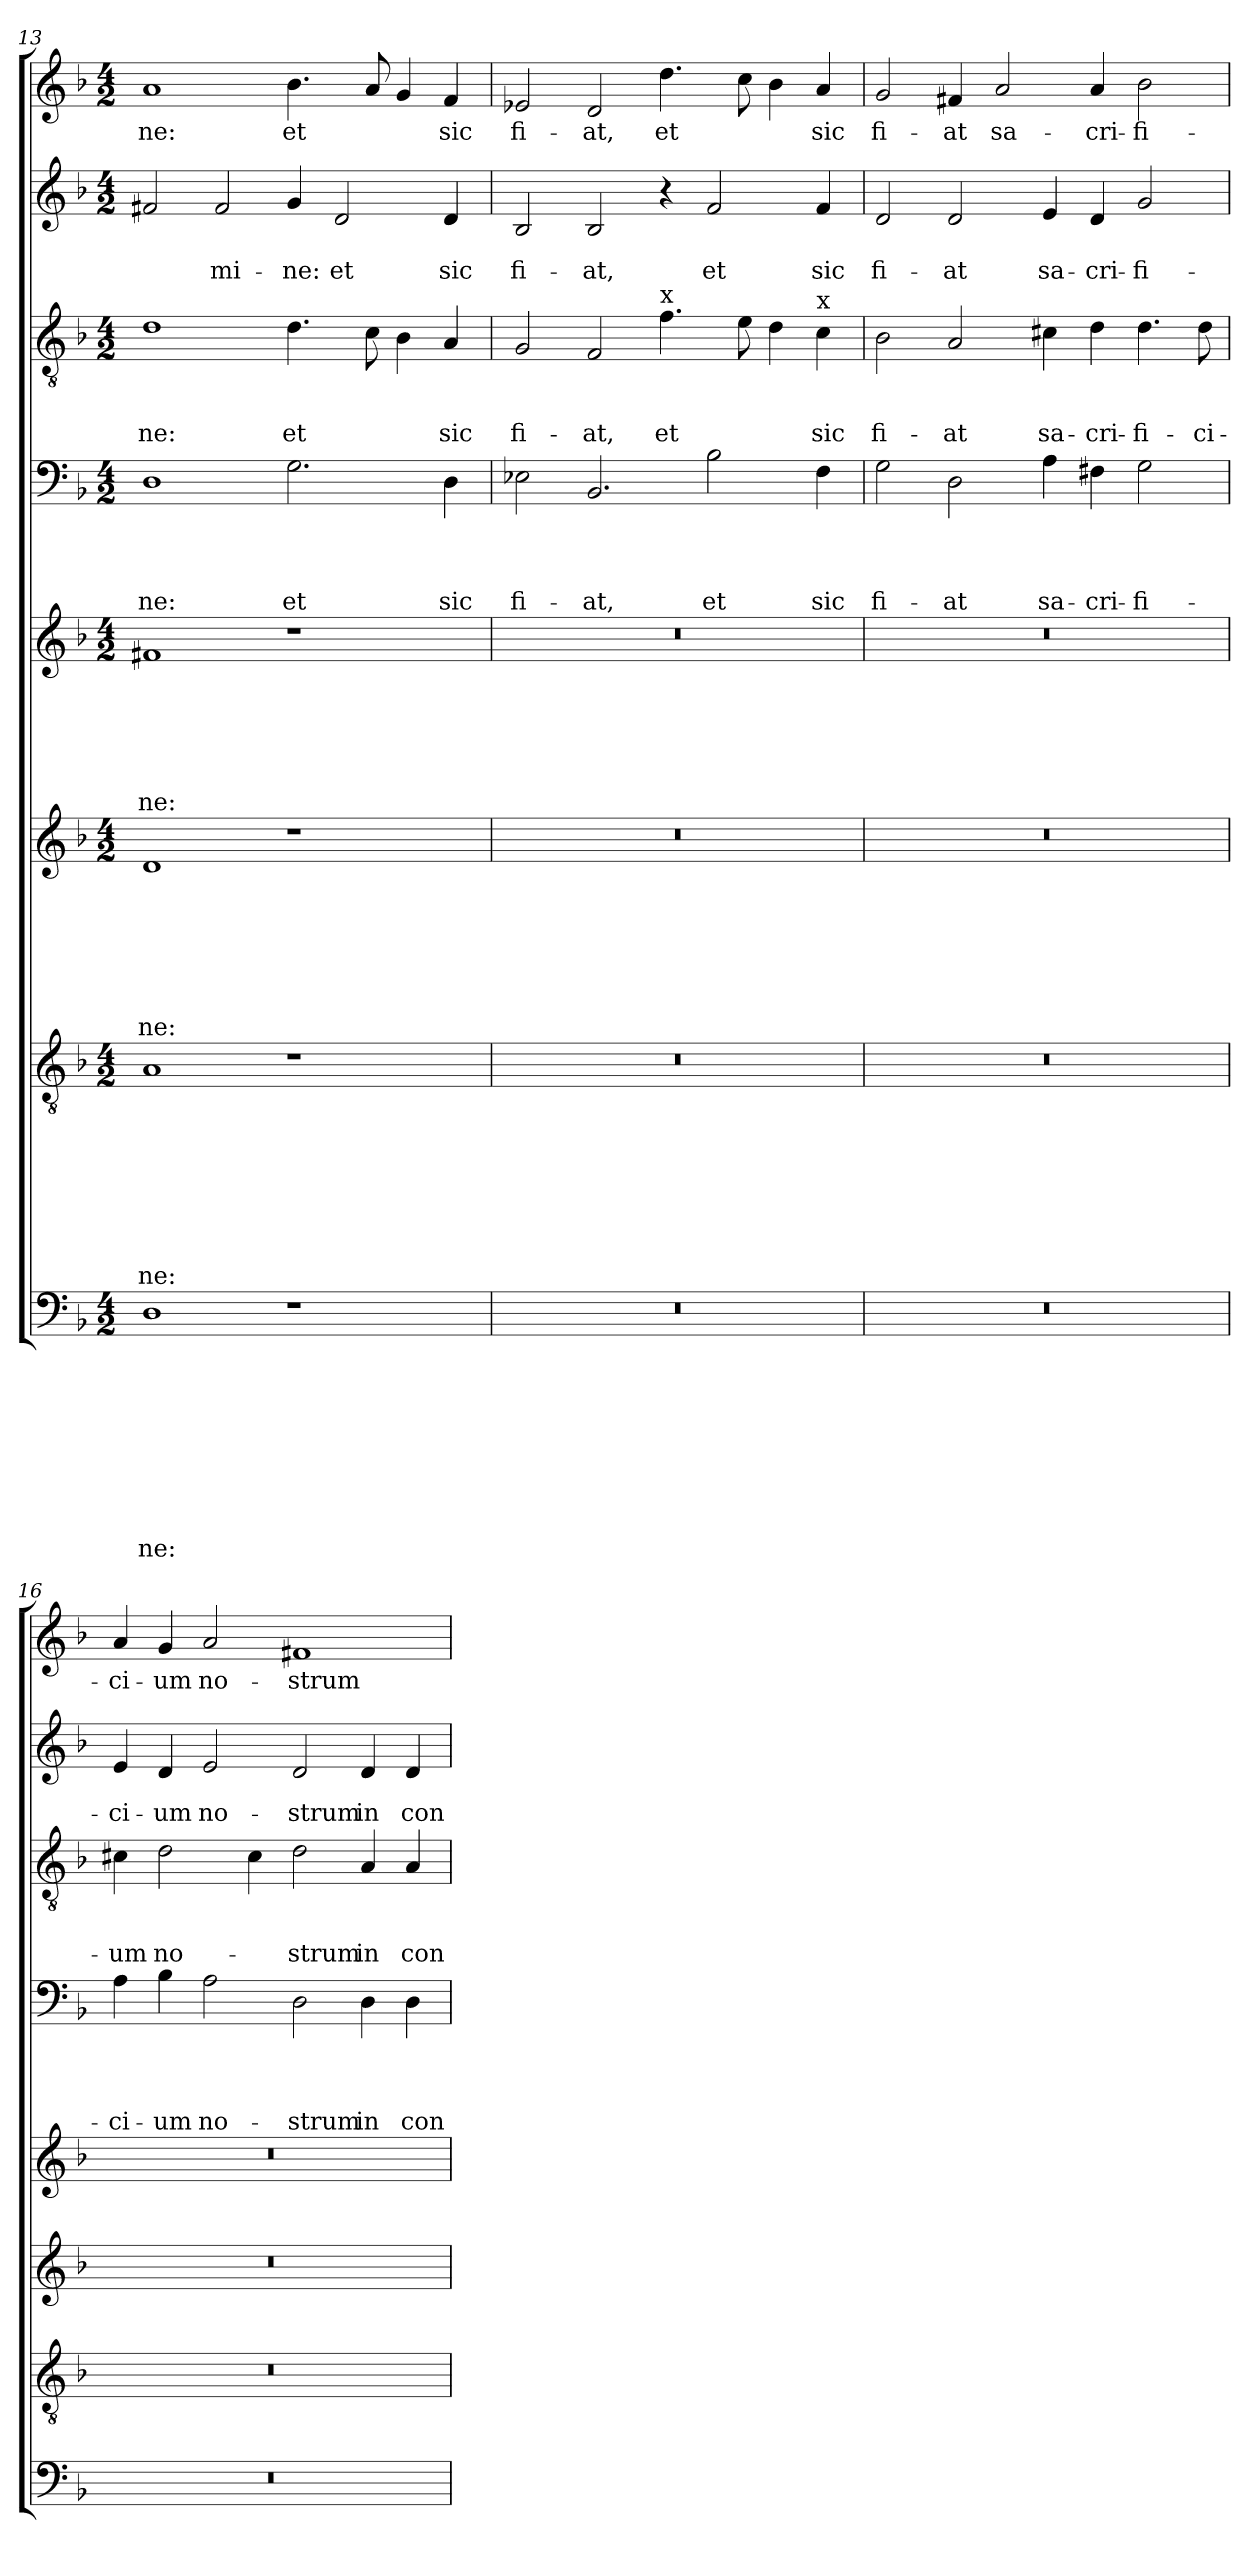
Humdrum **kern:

**kern	**text	**text	**text	**text	**text	**text	**text	**text	**text	**kern	**text	**text	**text	**text	**text	**text	**text	**text	**kern	**text	**text	**text	**text	**text	**text	**text	**kern	**text	**text	**text	**text	**text	**text	**kern	**text	**text	**text	**text	**kern	**text	**text	**text	**kern	**text	**text	**kern	**text
*part8	*part8	*part8	*part8	*part8	*part8	*part8	*part8	*part8	*part8	*part7	*part7	*part7	*part7	*part7	*part7	*part7	*part7	*part7	*part6	*part6	*part6	*part6	*part6	*part6	*part6	*part6	*part5	*part5	*part5	*part5	*part5	*part5	*part5	*part4	*part4	*part4	*part4	*part4	*part3	*part3	*part3	*part3	*part2	*part2	*part2	*part1	*part1
*staff8	*staff8	*staff8	*staff8	*staff8	*staff8	*staff8	*staff8	*staff8	*staff8	*staff7	*staff7	*staff7	*staff7	*staff7	*staff7	*staff7	*staff7	*staff7	*staff6	*staff6	*staff6	*staff6	*staff6	*staff6	*staff6	*staff6	*staff5	*staff5	*staff5	*staff5	*staff5	*staff5	*staff5	*staff4	*staff4	*staff4	*staff4	*staff4	*staff3	*staff3	*staff3	*staff3	*staff2	*staff2	*staff2	*staff1	*staff1
*clefF4	*	*	*	*	*	*	*	*	*	*clefGv2	*	*	*	*	*	*	*	*	*clefG2	*	*	*	*	*	*	*	*clefG2	*	*	*	*	*	*	*clefF4	*	*	*	*	*clefGv2	*	*	*	*clefG2	*	*	*clefG2	*
*k[b-]	*	*	*	*	*	*	*	*	*	*k[b-]	*	*	*	*	*	*	*	*	*k[b-]	*	*	*	*	*	*	*	*k[b-]	*	*	*	*	*	*	*k[b-]	*	*	*	*	*k[b-]	*	*	*	*k[b-]	*	*	*k[b-]	*
*d:	*	*	*	*	*	*	*	*	*	*d:	*	*	*	*	*	*	*	*	*d:	*	*	*	*	*	*	*	*d:	*	*	*	*	*	*	*d:	*	*	*	*	*d:	*	*	*	*d:	*	*	*d:	*
*M4/2	*	*	*	*	*	*	*	*	*	*M4/2	*	*	*	*	*	*	*	*	*M4/2	*	*	*	*	*	*	*	*M4/2	*	*	*	*	*	*	*M4/2	*	*	*	*	*M4/2	*	*	*	*M4/2	*	*	*M4/2	*
=13	=13	=13	=13	=13	=13	=13	=13	=13	=13	=13	=13	=13	=13	=13	=13	=13	=13	=13	=13	=13	=13	=13	=13	=13	=13	=13	=13	=13	=13	=13	=13	=13	=13	=13	=13	=13	=13	=13	=13	=13	=13	=13	=13	=13	=13	=13	=13
!	!	!	!	!	!	!	!	!	!LO:LY:b	!	!	!	!	!	!	!	!	!LO:LY:b	!	!	!	!	!	!	!	!LO:LY:b	!	!	!	!	!	!	!LO:LY:b	!	!	!	!	!LO:LY:b	!	!	!	!LO:LY:b	!	!	!	!	!LO:LY:b
1D	.	.	.	.	.	.	.	.	-ne:	1A	.	.	.	.	.	.	.	-ne:	1d	.	.	.	.	.	.	-ne:	1f#X	.	.	.	.	.	-ne:	1D	.	.	.	-ne:	1d	.	.	-ne:	2f#X/	.	.	1a	-ne:
!	!	!	!	!	!	!	!	!	!	!	!	!	!	!	!	!	!	!	!	!	!	!	!	!	!	!	!	!	!	!	!	!	!	!	!	!	!	!	!	!	!	!	!	!	!LO:LY:b	!	!
.	.	.	.	.	.	.	.	.	.	.	.	.	.	.	.	.	.	.	.	.	.	.	.	.	.	.	.	.	.	.	.	.	.	.	.	.	.	.	.	.	.	.	2f#/	.	-mi-	.	.
!	!	!	!	!	!	!	!	!	!	!	!	!	!	!	!	!	!	!	!	!	!	!	!	!	!	!	!	!	!	!	!	!	!	!	!	!	!	!LO:LY:b	!	!	!	!LO:LY:b	!	!	!LO:LY:b	!	!LO:LY:b
1r	.	.	.	.	.	.	.	.	.	1r	.	.	.	.	.	.	.	.	1r	.	.	.	.	.	.	.	1r	.	.	.	.	.	.	2.G\	.	.	.	et	4.d\	.	.	et	4g/	.	-ne:	4.b-\	et
!	!	!	!	!	!	!	!	!	!	!	!	!	!	!	!	!	!	!	!	!	!	!	!	!	!	!	!	!	!	!	!	!	!	!	!	!	!	!	!	!	!	!	!	!	!LO:LY:b	!	!
.	.	.	.	.	.	.	.	.	.	.	.	.	.	.	.	.	.	.	.	.	.	.	.	.	.	.	.	.	.	.	.	.	.	.	.	.	.	.	.	.	.	.	2d/	.	et	.	.
.	.	.	.	.	.	.	.	.	.	.	.	.	.	.	.	.	.	.	.	.	.	.	.	.	.	.	.	.	.	.	.	.	.	.	.	.	.	.	8c\	.	.	.	.	.	.	8a/	.
.	.	.	.	.	.	.	.	.	.	.	.	.	.	.	.	.	.	.	.	.	.	.	.	.	.	.	.	.	.	.	.	.	.	.	.	.	.	.	4B-\	.	.	.	.	.	.	4g/	.
!	!	!	!	!	!	!	!	!	!	!	!	!	!	!	!	!	!	!	!	!	!	!	!	!	!	!	!	!	!	!	!	!	!	!	!	!	!	!LO:LY:b	!	!	!	!LO:LY:b	!	!	!LO:LY:b	!	!LO:LY:b
.	.	.	.	.	.	.	.	.	.	.	.	.	.	.	.	.	.	.	.	.	.	.	.	.	.	.	.	.	.	.	.	.	.	4D\	.	.	.	sic	4A/	.	.	sic	4d/	.	sic	4f/	sic
=14	=14	=14	=14	=14	=14	=14	=14	=14	=14	=14	=14	=14	=14	=14	=14	=14	=14	=14	=14	=14	=14	=14	=14	=14	=14	=14	=14	=14	=14	=14	=14	=14	=14	=14	=14	=14	=14	=14	=14	=14	=14	=14	=14	=14	=14	=14	=14
!	!	!	!	!	!	!	!	!	!	!	!	!	!	!	!	!	!	!	!	!	!	!	!	!	!	!	!	!	!	!	!	!	!	!	!	!	!	!LO:LY:b	!	!	!	!LO:LY:b	!	!	!LO:LY:b	!	!LO:LY:b
0r	.	.	.	.	.	.	.	.	.	0r	.	.	.	.	.	.	.	.	0r	.	.	.	.	.	.	.	0r	.	.	.	.	.	.	2E-X\	.	.	.	fi-	2G/	.	.	fi-	2B-/	.	fi-	2e-X/	fi-
!	!	!	!	!	!	!	!	!	!	!	!	!	!	!	!	!	!	!	!	!	!	!	!	!	!	!	!	!	!	!	!	!	!	!	!	!	!	!LO:LY:b	!	!	!	!LO:LY:b	!	!	!LO:LY:b	!	!LO:LY:b
.	.	.	.	.	.	.	.	.	.	.	.	.	.	.	.	.	.	.	.	.	.	.	.	.	.	.	.	.	.	.	.	.	.	2.BB-/	.	.	.	-at,	2F/	.	.	-at,	2B-/	.	-at,	2d/	-at,
!	!	!	!	!	!	!	!	!	!	!	!	!	!	!	!	!	!	!	!	!	!	!	!	!	!	!	!	!	!	!	!	!	!	!	!	!	!	!	!LO:TX:a:t=x	!	!	!	!	!	!	!	!
!	!	!	!	!	!	!	!	!	!	!	!	!	!	!	!	!	!	!	!	!	!	!	!	!	!	!	!	!	!	!	!	!	!	!	!	!	!	!	!	!	!	!LO:LY:b	!	!	!	!	!LO:LY:b
.	.	.	.	.	.	.	.	.	.	.	.	.	.	.	.	.	.	.	.	.	.	.	.	.	.	.	.	.	.	.	.	.	.	.	.	.	.	.	4.f\	.	.	et	4r	.	.	4.dd\	et
!	!	!	!	!	!	!	!	!	!	!	!	!	!	!	!	!	!	!	!	!	!	!	!	!	!	!	!	!	!	!	!	!	!	!	!	!	!	!LO:LY:b	!	!	!	!	!	!	!LO:LY:b	!	!
.	.	.	.	.	.	.	.	.	.	.	.	.	.	.	.	.	.	.	.	.	.	.	.	.	.	.	.	.	.	.	.	.	.	2B-\	.	.	.	et	.	.	.	.	2f/	.	et	.	.
.	.	.	.	.	.	.	.	.	.	.	.	.	.	.	.	.	.	.	.	.	.	.	.	.	.	.	.	.	.	.	.	.	.	.	.	.	.	.	8e\	.	.	.	.	.	.	8cc\	.
.	.	.	.	.	.	.	.	.	.	.	.	.	.	.	.	.	.	.	.	.	.	.	.	.	.	.	.	.	.	.	.	.	.	.	.	.	.	.	4d\	.	.	.	.	.	.	4b-\	.
!	!	!	!	!	!	!	!	!	!	!	!	!	!	!	!	!	!	!	!	!	!	!	!	!	!	!	!	!	!	!	!	!	!	!	!	!	!	!	!LO:TX:a:t=x	!	!	!	!	!	!	!	!
!	!	!	!	!	!	!	!	!	!	!	!	!	!	!	!	!	!	!	!	!	!	!	!	!	!	!	!	!	!	!	!	!	!	!	!	!	!	!LO:LY:b	!	!	!	!LO:LY:b	!	!	!LO:LY:b	!	!LO:LY:b
.	.	.	.	.	.	.	.	.	.	.	.	.	.	.	.	.	.	.	.	.	.	.	.	.	.	.	.	.	.	.	.	.	.	4F\	.	.	.	sic	4c\	.	.	sic	4f/	.	sic	4a/	sic
!!LO:LB:g=z
=15	=15	=15	=15	=15	=15	=15	=15	=15	=15	=15	=15	=15	=15	=15	=15	=15	=15	=15	=15	=15	=15	=15	=15	=15	=15	=15	=15	=15	=15	=15	=15	=15	=15	=15	=15	=15	=15	=15	=15	=15	=15	=15	=15	=15	=15	=15	=15
!	!	!	!	!	!	!	!	!	!	!	!	!	!	!	!	!	!	!	!	!	!	!	!	!	!	!	!	!	!	!	!	!	!	!	!	!	!	!LO:LY:b	!	!	!	!LO:LY:b	!	!	!LO:LY:b	!	!LO:LY:b
0r	.	.	.	.	.	.	.	.	.	0r	.	.	.	.	.	.	.	.	0r	.	.	.	.	.	.	.	0r	.	.	.	.	.	.	2G\	.	.	.	fi-	2B-\	.	.	fi-	2d/	.	fi-	2g/	fi-
!	!	!	!	!	!	!	!	!	!	!	!	!	!	!	!	!	!	!	!	!	!	!	!	!	!	!	!	!	!	!	!	!	!	!	!	!	!	!LO:LY:b	!	!	!	!LO:LY:b	!	!	!LO:LY:b	!	!LO:LY:b
.	.	.	.	.	.	.	.	.	.	.	.	.	.	.	.	.	.	.	.	.	.	.	.	.	.	.	.	.	.	.	.	.	.	2D\	.	.	.	-at	2A/	.	.	-at	2d/	.	-at	4f#X/	-at
!	!	!	!	!	!	!	!	!	!	!	!	!	!	!	!	!	!	!	!	!	!	!	!	!	!	!	!	!	!	!	!	!	!	!	!	!	!	!	!	!	!	!	!	!	!	!	!LO:LY:b
.	.	.	.	.	.	.	.	.	.	.	.	.	.	.	.	.	.	.	.	.	.	.	.	.	.	.	.	.	.	.	.	.	.	.	.	.	.	.	.	.	.	.	.	.	.	2a/	sa-
!	!	!	!	!	!	!	!	!	!	!	!	!	!	!	!	!	!	!	!	!	!	!	!	!	!	!	!	!	!	!	!	!	!	!	!	!	!	!LO:LY:b	!	!	!	!LO:LY:b	!	!	!LO:LY:b	!	!
.	.	.	.	.	.	.	.	.	.	.	.	.	.	.	.	.	.	.	.	.	.	.	.	.	.	.	.	.	.	.	.	.	.	4A\	.	.	.	sa-	4c#X\	.	.	sa-	4e/	.	sa-	.	.
!	!	!	!	!	!	!	!	!	!	!	!	!	!	!	!	!	!	!	!	!	!	!	!	!	!	!	!	!	!	!	!	!	!	!	!	!	!	!LO:LY:b	!	!	!	!LO:LY:b	!	!	!LO:LY:b	!	!LO:LY:b
.	.	.	.	.	.	.	.	.	.	.	.	.	.	.	.	.	.	.	.	.	.	.	.	.	.	.	.	.	.	.	.	.	.	4F#X\	.	.	.	-cri-	4d\	.	.	-cri-	4d/	.	-cri-	4a/	-cri-
!	!	!	!	!	!	!	!	!	!	!	!	!	!	!	!	!	!	!	!	!	!	!	!	!	!	!	!	!	!	!	!	!	!	!	!	!	!	!LO:LY:b	!	!	!	!LO:LY:b	!	!	!LO:LY:b	!	!LO:LY:b
.	.	.	.	.	.	.	.	.	.	.	.	.	.	.	.	.	.	.	.	.	.	.	.	.	.	.	.	.	.	.	.	.	.	2G\	.	.	.	-fi-	4.d\	.	.	-fi-	2g/	.	-fi-	2b-\	-fi-
!	!	!	!	!	!	!	!	!	!	!	!	!	!	!	!	!	!	!	!	!	!	!	!	!	!	!	!	!	!	!	!	!	!	!	!	!	!	!	!	!	!	!LO:LY:b	!	!	!	!	!
.	.	.	.	.	.	.	.	.	.	.	.	.	.	.	.	.	.	.	.	.	.	.	.	.	.	.	.	.	.	.	.	.	.	.	.	.	.	.	8d\	.	.	-ci-	.	.	.	.	.
=16	=16	=16	=16	=16	=16	=16	=16	=16	=16	=16	=16	=16	=16	=16	=16	=16	=16	=16	=16	=16	=16	=16	=16	=16	=16	=16	=16	=16	=16	=16	=16	=16	=16	=16	=16	=16	=16	=16	=16	=16	=16	=16	=16	=16	=16	=16	=16
!	!	!	!	!	!	!	!	!	!	!	!	!	!	!	!	!	!	!	!	!	!	!	!	!	!	!	!	!	!	!	!	!	!	!	!	!	!	!LO:LY:b	!	!	!	!LO:LY:b	!	!	!LO:LY:b	!	!LO:LY:b
0r	.	.	.	.	.	.	.	.	.	0r	.	.	.	.	.	.	.	.	0r	.	.	.	.	.	.	.	0r	.	.	.	.	.	.	4A\	.	.	.	-ci-	4c#X\	.	.	-um	4e/	.	-ci-	4a/	-ci-
!	!	!	!	!	!	!	!	!	!	!	!	!	!	!	!	!	!	!	!	!	!	!	!	!	!	!	!	!	!	!	!	!	!	!	!	!	!	!LO:LY:b	!	!	!	!LO:LY:b	!	!	!LO:LY:b	!	!LO:LY:b
.	.	.	.	.	.	.	.	.	.	.	.	.	.	.	.	.	.	.	.	.	.	.	.	.	.	.	.	.	.	.	.	.	.	4B-\	.	.	.	-um	2d\	.	.	no-	4d/	.	-um	4g/	-um
!	!	!	!	!	!	!	!	!	!	!	!	!	!	!	!	!	!	!	!	!	!	!	!	!	!	!	!	!	!	!	!	!	!	!	!	!	!	!LO:LY:b	!	!	!	!	!	!	!LO:LY:b	!	!LO:LY:b
.	.	.	.	.	.	.	.	.	.	.	.	.	.	.	.	.	.	.	.	.	.	.	.	.	.	.	.	.	.	.	.	.	.	2A\	.	.	.	no-	.	.	.	.	2e/	.	no-	2a/	no-
.	.	.	.	.	.	.	.	.	.	.	.	.	.	.	.	.	.	.	.	.	.	.	.	.	.	.	.	.	.	.	.	.	.	.	.	.	.	.	4c#\	.	.	.	.	.	.	.	.
!	!	!	!	!	!	!	!	!	!	!	!	!	!	!	!	!	!	!	!	!	!	!	!	!	!	!	!	!	!	!	!	!	!	!	!	!	!	!LO:LY:b	!	!	!	!LO:LY:b	!	!	!LO:LY:b	!	!LO:LY:b
.	.	.	.	.	.	.	.	.	.	.	.	.	.	.	.	.	.	.	.	.	.	.	.	.	.	.	.	.	.	.	.	.	.	2D\	.	.	.	-strum	2d\	.	.	-strum	2d/	.	-strum	1f#X	-strum
!	!	!	!	!	!	!	!	!	!	!	!	!	!	!	!	!	!	!	!	!	!	!	!	!	!	!	!	!	!	!	!	!	!	!	!	!	!	!LO:LY:b	!	!	!	!LO:LY:b	!	!	!LO:LY:b	!	!
.	.	.	.	.	.	.	.	.	.	.	.	.	.	.	.	.	.	.	.	.	.	.	.	.	.	.	.	.	.	.	.	.	.	4D\	.	.	.	in	4A/	.	.	in	4d/	.	in	.	.
!	!	!	!	!	!	!	!	!	!	!	!	!	!	!	!	!	!	!	!	!	!	!	!	!	!	!	!	!	!	!	!	!	!	!	!	!	!	!LO:LY:b	!	!	!	!LO:LY:b	!	!	!LO:LY:b	!	!
.	.	.	.	.	.	.	.	.	.	.	.	.	.	.	.	.	.	.	.	.	.	.	.	.	.	.	.	.	.	.	.	.	.	4D\	.	.	.	con-	4A/	.	.	con-	4d/	.	con-	.	.
=	=	=	=	=	=	=	=	=	=	=	=	=	=	=	=	=	=	=	=	=	=	=	=	=	=	=	=	=	=	=	=	=	=	=	=	=	=	=	=	=	=	=	=	=	=	=	=
*-	*-	*-	*-	*-	*-	*-	*-	*-	*-	*-	*-	*-	*-	*-	*-	*-	*-	*-	*-	*-	*-	*-	*-	*-	*-	*-	*-	*-	*-	*-	*-	*-	*-	*-	*-	*-	*-	*-	*-	*-	*-	*-	*-	*-	*-	*-	*-
